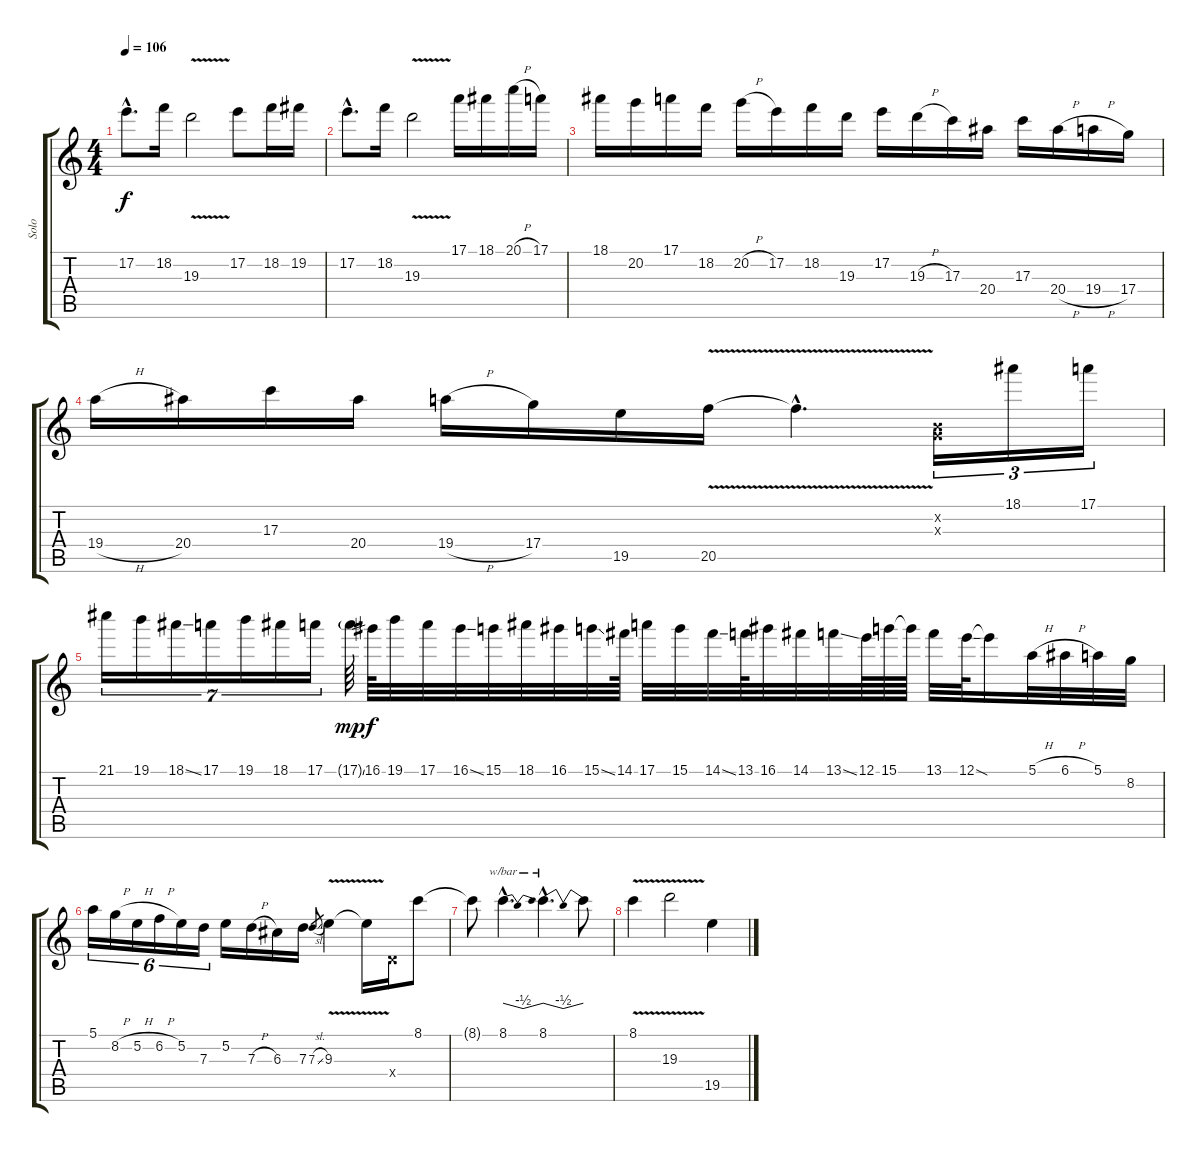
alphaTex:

\track ("Solo" "Solo") {instrument overdrivenguitar}
\staff {score tabs}
\tuning (E4 B3 G3 D3 A2 E2) {hide}
\ts (4 4)
\tempo 106
\clef g2
\ks c
17.2{hac}.8{d dy f} 18.2.16 19.3{v}.2 17.2.8 18.2.16 19.2.16 |
17.2{hac}.8{d} 18.2.16 19.3{v}.2 17.1.16 18.1.16 20.1{h}.16 17.1.16 |
18.1.16 20.2.16 17.1.16 18.2.16 20.2{h}.16 17.2.16 18.2.16 19.3.16 17.2.16 19.3{h}.16 17.3.16 20.4.16 17.3.16 20.4{h}.16 19.4{h}.16 17.4.16 |
19.4{h}.16 20.4.16 17.3.16 20.4.16 19.4{h}.16 17.4.16 19.5.16 20.5{v}.16 20.5{hac t}.4{d} (0.2{x} 0.3{x}).16{tu (3 2)} 18.1.16{tu (3 2)} 17.1.16{tu (3 2)} |
21.1.16{tu (7 4)} 19.1.16{tu (7 4)} 18.1{ss}.16{tu (7 4)} 17.1.16{tu (7 4)} 19.1.16{tu (7 4)} 18.1.16{tu (7 4)} 17.1.16{tu (7 4)} 17.1{ss g}.64{dy mp} 16.1.64{dy f} 19.1.32 17.1.32 16.1{ss}.32 15.1.32 18.1.32 16.1.32 15.1{ss}.32 14.1.64 17.1.32 15.1.32 14.1{ss}.32 13.1.64 16.1.32 14.1.32 13.1{ss}.32 12.1.64 15.1.64 15.1{t}.64 13.1.32 12.1{ss}.64 12.1{t}.16 5.1{h}.32 6.1{h}.32 5.1.32 8.2.32 |
5.1.16{tu (6 4)} 8.2{h}.16{tu (6 4)} 5.2{h}.16{tu (6 4)} 6.2{h}.16{tu (6 4)} 5.2.16{tu (6 4)} 7.3.16{tu (6 4)} 5.2.16 7.3{h}.16 6.3.16 7.3.16 7.3{sl}.8{gr} 9.3{v}.4 9.3{t}.16 0.4{x}.16 8.1.8 |
8.1{t}.8 8.1{hac}.4{d tbe (dip default 0 0 30 -2 60 0)} 8.1{hac}.4{d tbe (dip default 0 0 30 -2 60 0)} 8.1{t}.8 |
8.1{v}.4 19.3{v}.2 19.5{ss}.4
